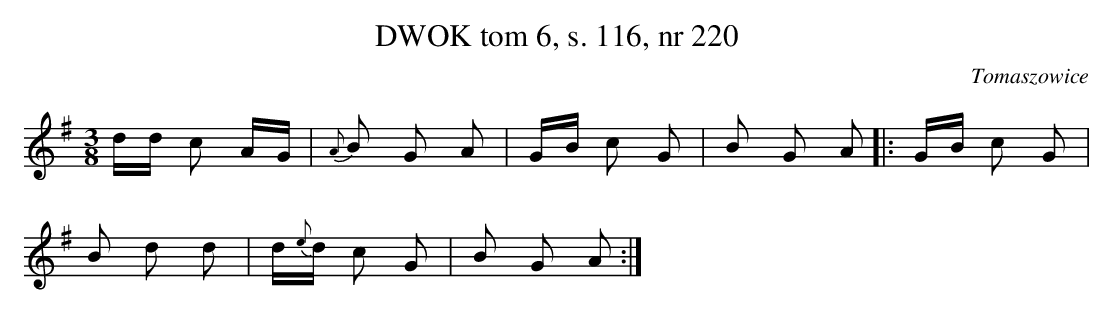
X:1
T:DWOK tom 6, s. 116, nr 220
O:Tomaszowice
L:1/16
M:3/8
K:G
dd c2 AG|{A}B2 G2 A2|GB c2 G2|B2 G2 A2|:GB c2 G2|
B2 d2 d2|d{e}d c2 G2|B2 G2 A2:|
